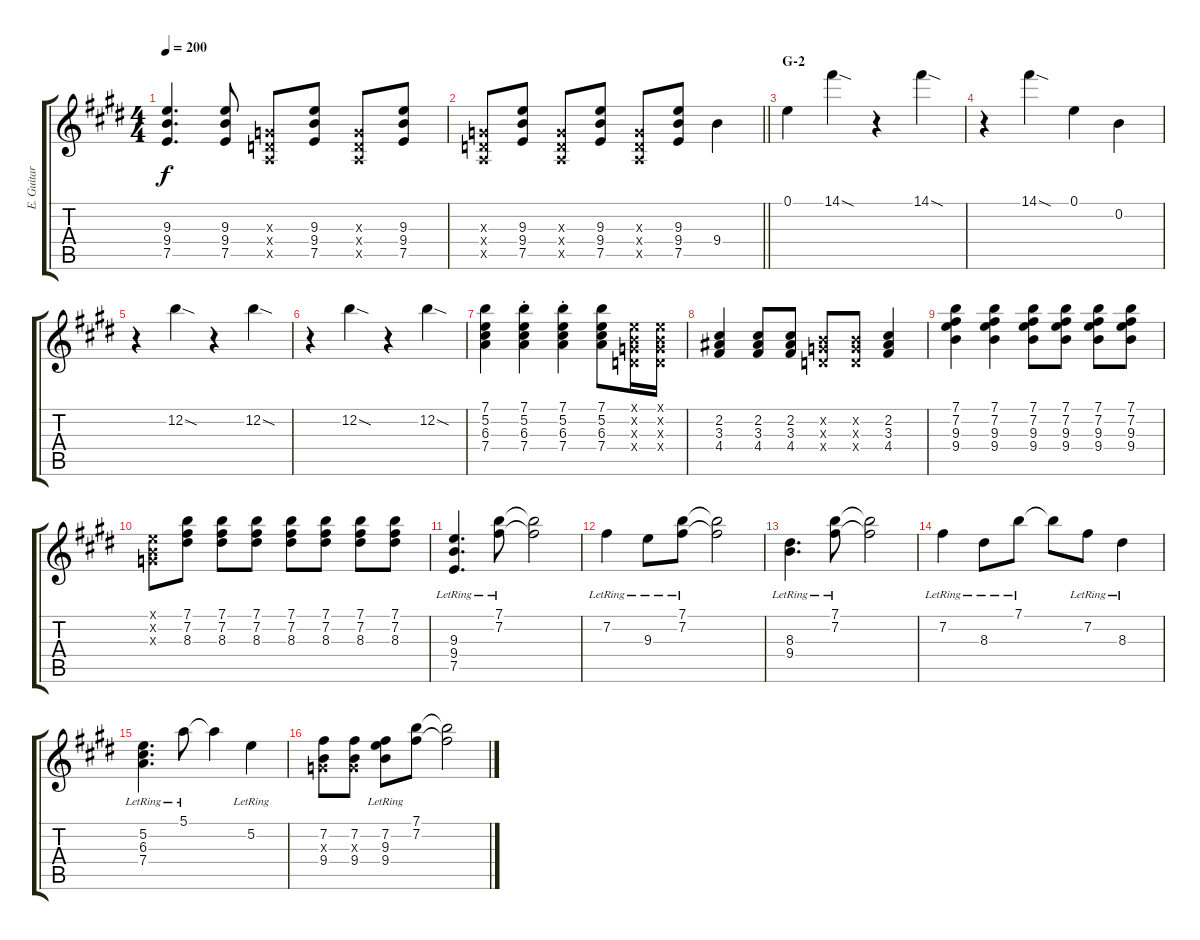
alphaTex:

\track ("E. Guitar I" "E. Guitar ") {instrument overdrivenguitar}
\staff {score tabs}
\tuning (E4 B3 G3 D3 A2 E2) {hide}
\ts (4 4)
\tempo 200
\clef g2
\ks e
(9.3 9.4 7.5).4{d dy f} (9.3 9.4 7.5).8 (0.3{x} 0.4{x} 0.5{x}).8 (9.3 9.4 7.5).8 (0.3{x} 0.4{x} 0.5{x}).8 (9.3 9.4 7.5).8 |
\barLineRight lightlight
(0.3{x} 0.4{x} 0.5{x}).8 (9.3 9.4 7.5).8 (0.3{x} 0.4{x} 0.5{x}).8 (9.3 9.4 7.5).8 (0.3{x} 0.4{x} 0.5{x}).8 (9.3 9.4 7.5).8 9.4.4 |
\section ("" "G-2")
0.1.4 14.1{sod}.4 r.4 14.1{sod}.4 |
r.4 14.1{sod}.4 0.1.4 0.2.4 |
r.4 12.2{sod}.4 r.4 12.2{sod}.4 |
r.4 12.2{sod}.4 r.4 12.2{sod}.4 |
(7.1 5.2 6.3 7.4).4 (7.1{st} 5.2{st} 6.3{st} 7.4{st}).4 (7.1{st} 5.2{st} 6.3{st} 7.4{st}).4 (7.1 5.2 6.3 7.4).8 (0.1{x} 0.2{x} 0.3{x} 0.4{x}).16 (0.1{x} 0.2{x} 0.3{x} 0.4{x}).16 |
(2.2 3.3 4.4).4 (2.2 3.3 4.4).8 (2.2 3.3 4.4).8 (0.2{x} 0.3{x} 0.4{x}).8 (0.2{x} 0.3{x} 0.4{x}).8 (2.2 3.3 4.4).4 |
(7.1 7.2 9.3 9.4).4 (7.1 7.2 9.3 9.4).4 (7.1 7.2 9.3 9.4).8 (7.1 7.2 9.3 9.4).8 (7.1 7.2 9.3 9.4).8 (7.1 7.2 9.3 9.4).8 |
(0.1{x} 0.2{x} 0.3{x}).8 (7.1 7.2 8.3).8 (7.1 7.2 8.3).8 (7.1 7.2 8.3).8 (7.1 7.2 8.3).8 (7.1 7.2 8.3).8 (7.1 7.2 8.3).8 (7.1 7.2 8.3).8 |
(9.3{lr} 9.4{lr} 7.5{lr}).4{d} (7.1{lr} 7.2{lr}).8 (7.1{t} 7.2{t}).2 |
7.2{lr}.4 9.3{lr}.8 (7.1{lr} 7.2{lr}).8 (7.1{t} 7.2{t}).2 |
(8.3{lr} 9.4{lr}).4{d} (7.1{lr} 7.2{lr}).8 (7.1{t} 7.2{t}).2 |
7.2{lr}.4 8.3{lr}.8 7.1{lr}.8 7.1{t}.8 7.2{lr}.8 8.3{lr}.4 |
(5.2{lr} 6.3{lr} 7.4{lr}).4{d} 5.1{lr}.8 5.1{t}.4 5.2{lr}.4 |
(7.2 0.3{x} 9.4).8 (7.2 0.3{x} 9.4).8 (7.2{lr} 9.3{lr} 9.4{lr}).8 (7.1 7.2).8 (7.1{t} 7.2{t}).2
